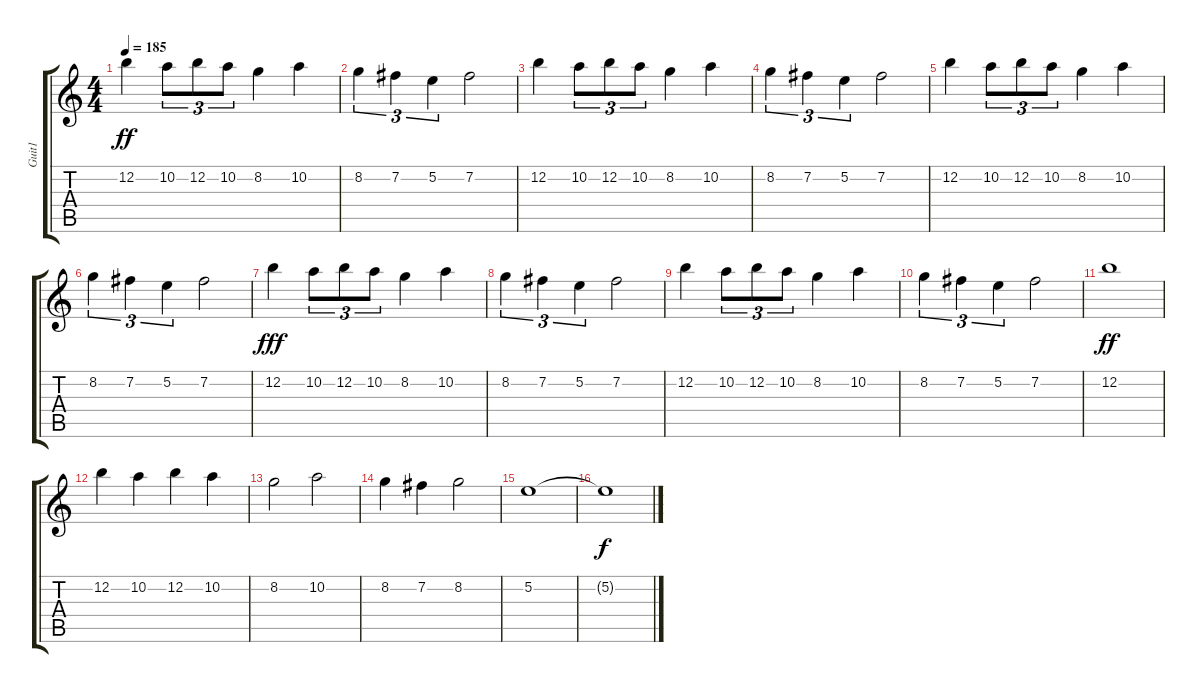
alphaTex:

\track ("Guit1" "Guit1") {instrument overdrivenguitar}
\staff {score tabs}
\tuning (E4 B3 G3 D3 A2 E2) {hide}
\ts (4 4)
\tempo 185
\clef g2
\ks c
12.2.4{dy ff} 10.2.8{tu (3 2)} 12.2.8{tu (3 2)} 10.2.8{tu (3 2)} 8.2.4 10.2.4 |
8.2.4{tu (3 2)} 7.2.4{tu (3 2)} 5.2.4{tu (3 2)} 7.2.2 |
12.2.4 10.2.8{tu (3 2)} 12.2.8{tu (3 2)} 10.2.8{tu (3 2)} 8.2.4 10.2.4 |
8.2.4{tu (3 2)} 7.2.4{tu (3 2)} 5.2.4{tu (3 2)} 7.2.2 |
12.2.4 10.2.8{tu (3 2)} 12.2.8{tu (3 2)} 10.2.8{tu (3 2)} 8.2.4 10.2.4 |
8.2.4{tu (3 2)} 7.2.4{tu (3 2)} 5.2.4{tu (3 2)} 7.2.2 |
12.2.4{dy fff} 10.2.8{tu (3 2)} 12.2.8{tu (3 2)} 10.2.8{tu (3 2)} 8.2.4 10.2.4 |
8.2.4{tu (3 2)} 7.2.4{tu (3 2)} 5.2.4{tu (3 2)} 7.2.2 |
12.2.4 10.2.8{tu (3 2)} 12.2.8{tu (3 2)} 10.2.8{tu (3 2)} 8.2.4 10.2.4 |
8.2.4{tu (3 2)} 7.2.4{tu (3 2)} 5.2.4{tu (3 2)} 7.2.2 |
12.2.1{dy ff} |
12.2.4 10.2.4 12.2.4 10.2.4 |
8.2.2 10.2.2 |
8.2.4 7.2.4 8.2.2 |
5.2.1 |
5.2{t}.1{dy f}
